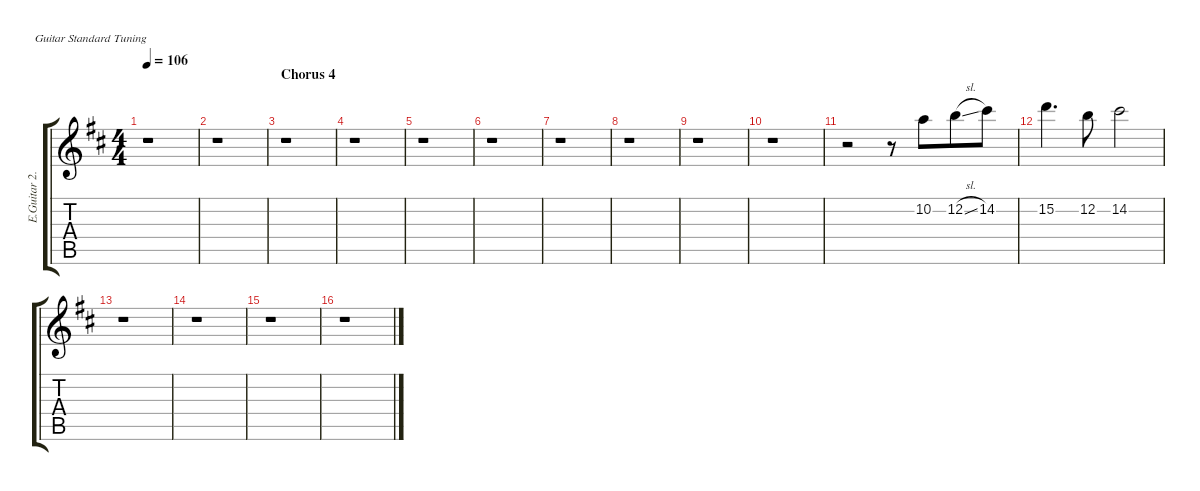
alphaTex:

\defaultSystemsLayout 4
\hideDynamics
\track ("E.Guitar 2." "E.Guitar 2.") {defaultSystemsLayout 4 instrument overdrivenguitar}
\staff {score tabs}
\tuning (E4 B3 G3 D3 A2 E2)
\ts (4 4)
\tempo 106
\clef g2
\ks d
r.1{dy mf} |
r.1 |
\section ("" "Chorus 4")
r.1 |
r.1 |
r.1 |
r.1 |
r.1 |
r.1 |
r.1 |
r.1 |
r.2 r.8 10.2{acc forcenatural}.8{beam merge} 12.2{sl acc forcenatural}.8 14.2{acc #}.8 |
15.2{acc forcenatural}.4{d} 12.2{acc forcenatural}.8 14.2{acc #}.2 |
r.1 |
r.1 |
r.1 |
r.1
